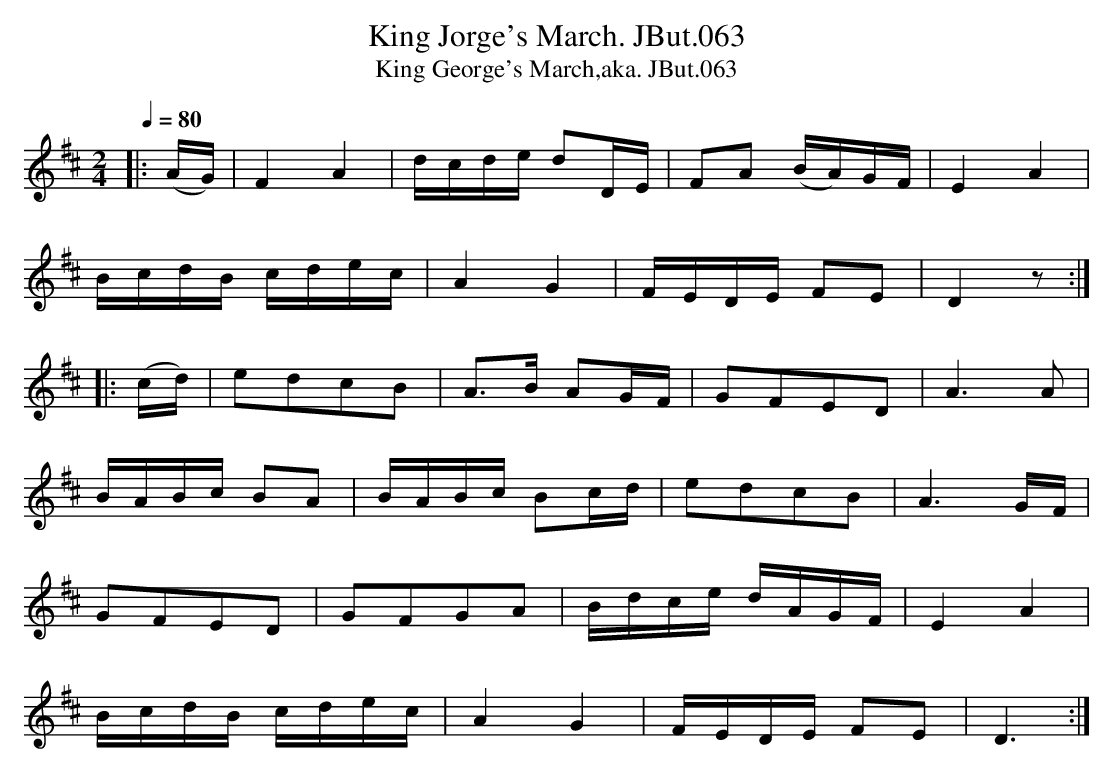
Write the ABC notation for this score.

X:1
T:King Jorge's March. JBut.063
T:King George's March,aka. JBut.063
M:2/4
L:1/16
Q:1/4=80
K:D
|:(AG)|F4 A4|dcde d2DE|F2A2 (BA)GF|E4 A4|
BcdB cdec|A4 G4|FEDE F2E2|D4 z2:|
|:(cd)|e2d2c2B2|A2>B2 A2GF|G2F2E2D2|A6 A2|
BABc B2A2|BABc B2cd|e2d2c2B2|A6 GF|
G2F2E2D2|G2F2G2A2|Bdce dAGF|E4 A4|
BcdB cdec|A4G4|FEDE F2E2|D6:|
